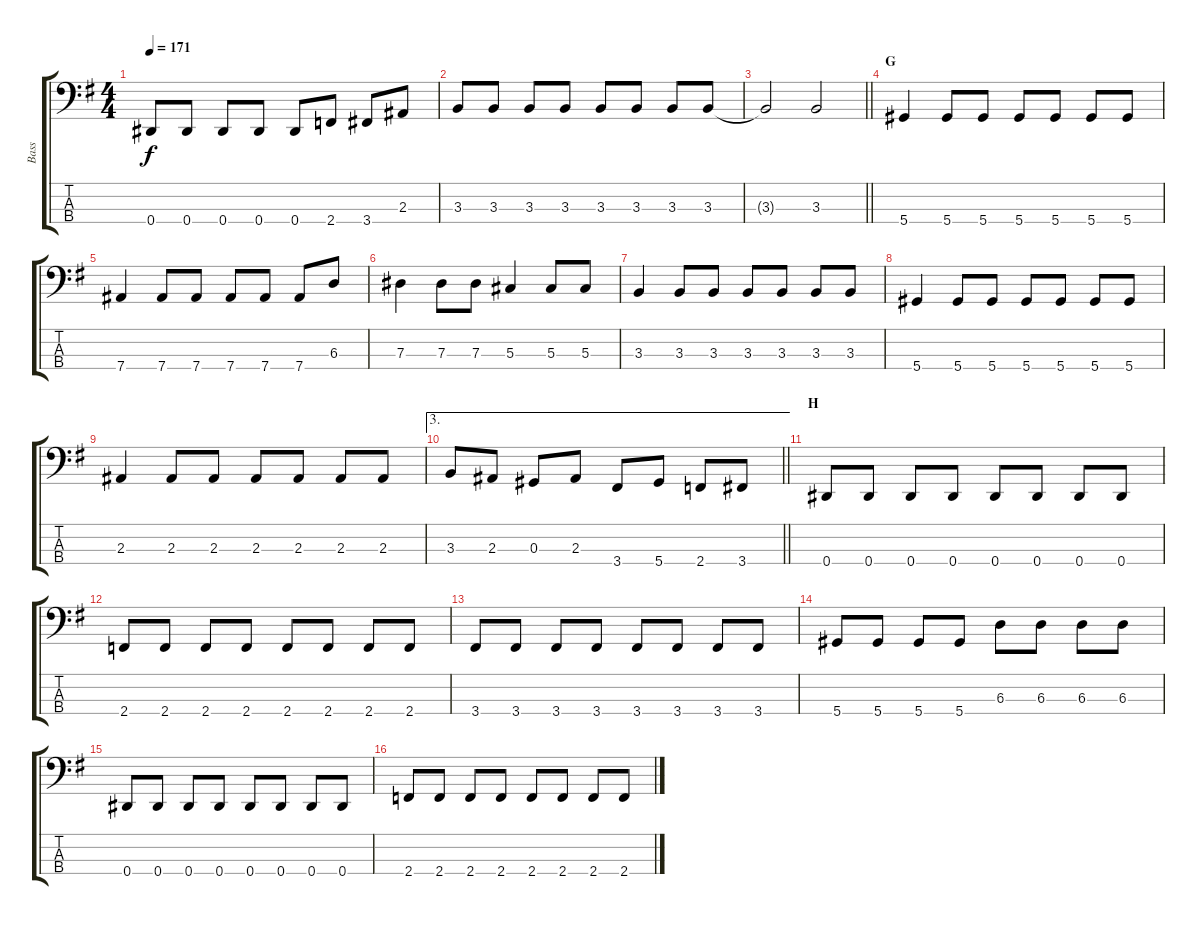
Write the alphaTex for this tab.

\track ("Bass" "Bass") {instrument electricbasspick}
\staff {score tabs}
\tuning (Gb2 Db2 Ab1 Eb1) {hide}
\ts (4 4)
\tempo 171
\clef f4
\ks g
0.4.8{dy f} 0.4.8 0.4.8 0.4.8 0.4.8 2.4.8 3.4.8 2.3.8 |
3.3.8 3.3.8 3.3.8 3.3.8 3.3.8 3.3.8 3.3.8 3.3.8 |
\barLineRight lightlight
3.3{t}.2 3.3.2 |
\section ("" "G")
5.4.4 5.4.8 5.4.8 5.4.8 5.4.8 5.4.8 5.4.8 |
7.4.4 7.4.8 7.4.8 7.4.8 7.4.8 7.4.8 6.3.8 |
7.3.4 7.3.8 7.3.8 5.3.4 5.3.8 5.3.8 |
3.3.4 3.3.8 3.3.8 3.3.8 3.3.8 3.3.8 3.3.8 |
5.4.4 5.4.8 5.4.8 5.4.8 5.4.8 5.4.8 5.4.8 |
2.3.4 2.3.8 2.3.8 2.3.8 2.3.8 2.3.8 2.3.8 |
\ae 3
\barLineRight lightlight
3.3.8 2.3.8 0.3.8 2.3.8 3.4.8 5.4.8 2.4.8 3.4.8 |
\section ("" "H")
0.4.8 0.4.8 0.4.8 0.4.8 0.4.8 0.4.8 0.4.8 0.4.8 |
2.4.8 2.4.8 2.4.8 2.4.8 2.4.8 2.4.8 2.4.8 2.4.8 |
3.4.8 3.4.8 3.4.8 3.4.8 3.4.8 3.4.8 3.4.8 3.4.8 |
5.4.8 5.4.8 5.4.8 5.4.8 6.3.8 6.3.8 6.3.8 6.3.8 |
0.4.8 0.4.8 0.4.8 0.4.8 0.4.8 0.4.8 0.4.8 0.4.8 |
2.4.8 2.4.8 2.4.8 2.4.8 2.4.8 2.4.8 2.4.8 2.4.8
